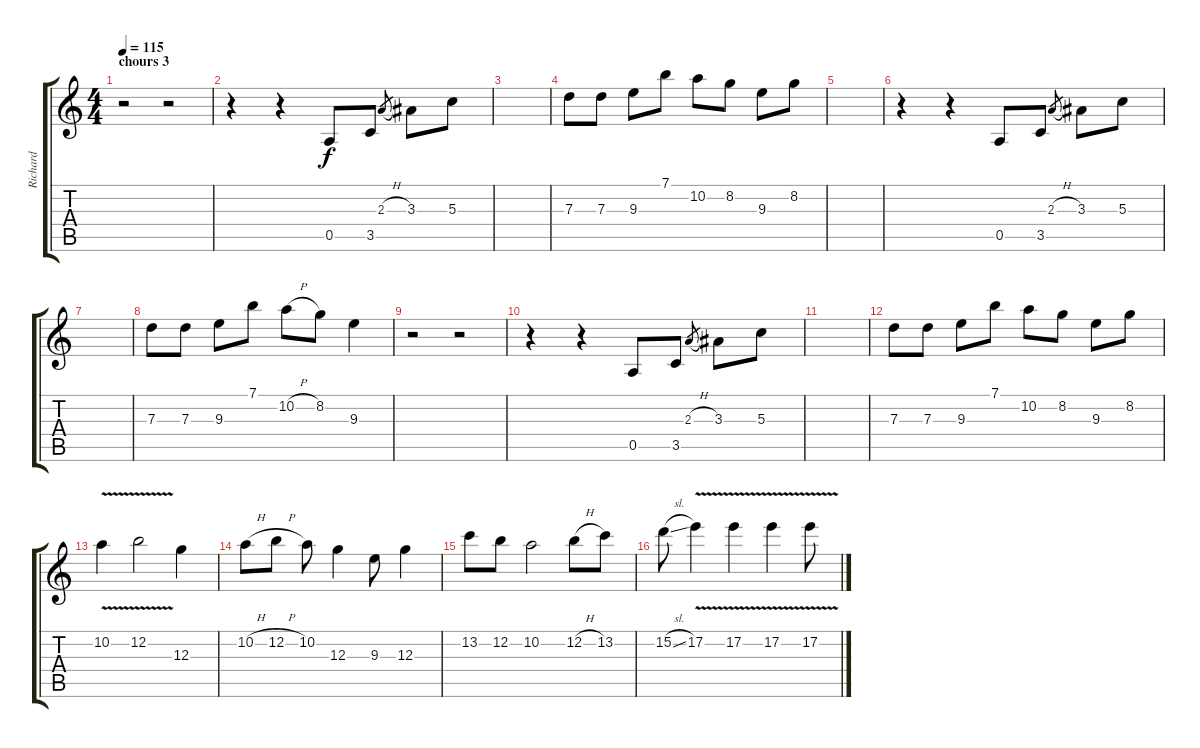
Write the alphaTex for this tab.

\track ("Richard" "Richard") {instrument overdrivenguitar}
\staff {score tabs}
\tuning (E4 B3 G3 D3 A2 E2) {hide}
\ts (4 4)
\section ("" "chours 3")
\tempo 115
\clef g2
\ks c
r.2{dy f} r.2 |
r.4 r.4 0.5.8 3.5.8 2.3{h}.8{gr} 3.3.8 5.3.8 |
|
7.3.8 7.3.8 9.3.8 7.1.8 10.2.8 8.2.8 9.3.8 8.2.8 |
|
r.4 r.4 0.5.8 3.5.8 2.3{h}.8{gr} 3.3.8 5.3.8 |
|
7.3.8 7.3.8 9.3.8 7.1.8 10.2{h}.8 8.2.8 9.3.4 |
r.2 r.2 |
r.4 r.4 0.5.8 3.5.8 2.3{h}.8{gr} 3.3.8 5.3.8 |
|
7.3.8 7.3.8 9.3.8 7.1.8 10.2.8 8.2.8 9.3.8 8.2.8 |
10.2{v}.4 12.2{v}.2 12.3.4 |
10.2{h}.8 12.2{h}.8 10.2.8 12.3.4 9.3.8 12.3.4 |
13.2.8 12.2.8 10.2.2 12.2{h}.8 13.2.8 |
15.2{sl}.8 17.2{v}.4 17.2{v}.4 17.2{v}.4 17.2{v}.8
